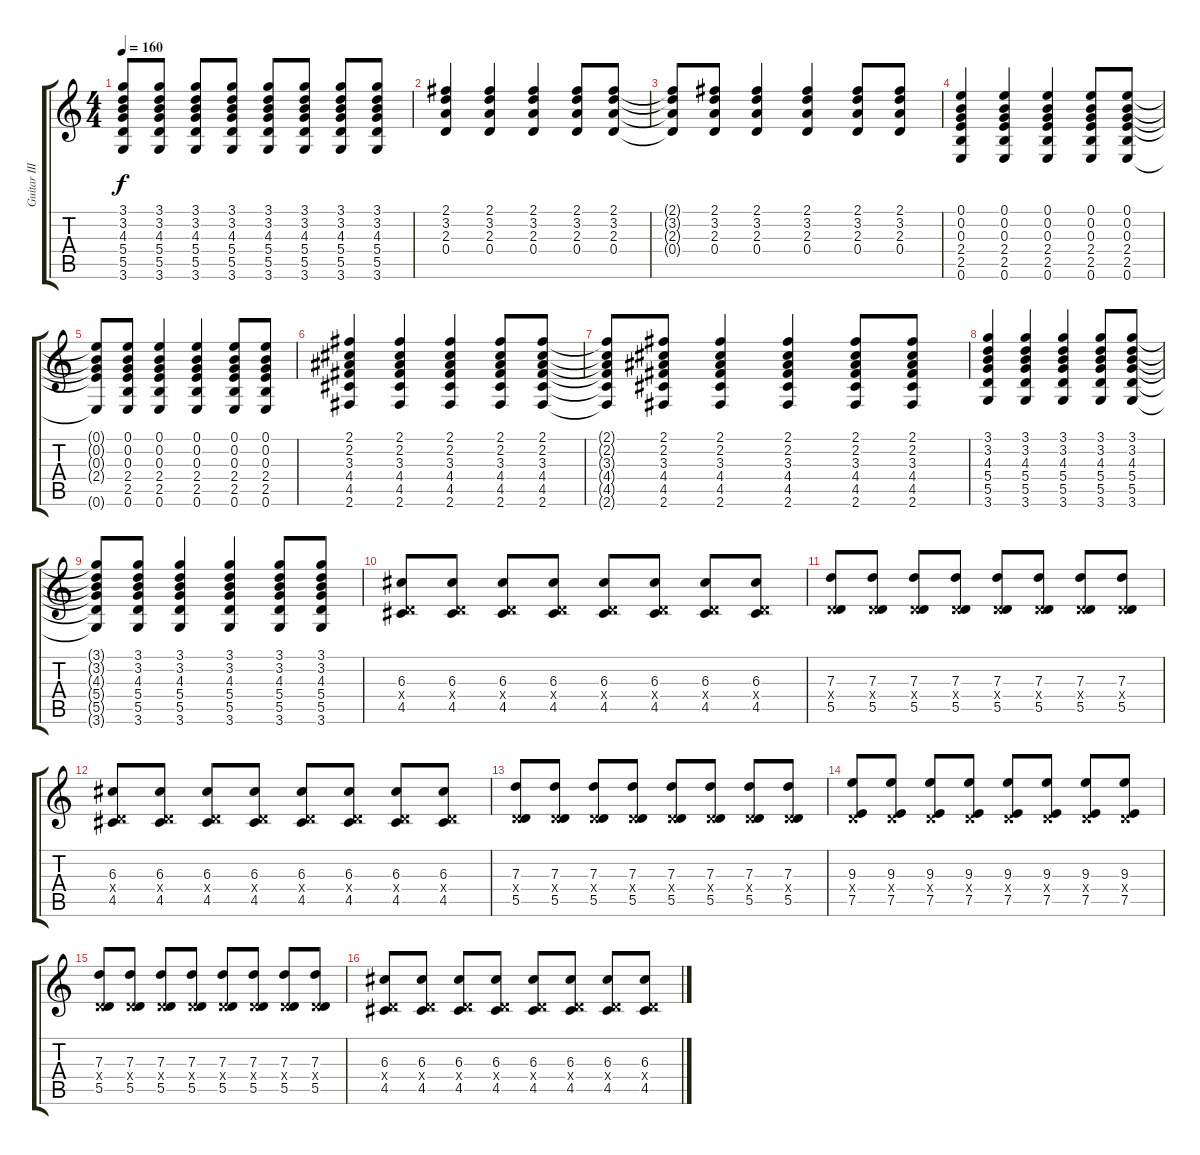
\track ("Guitar III" "Guitar III") {instrument distortionguitar}
\staff {score tabs}
\tuning (E4 B3 G3 D3 A2 E2) {hide}
\ts (4 4)
\tempo 160
\clef g2
\ks c
(3.1 3.2 4.3 5.4 5.5 3.6).8{dy f} (3.1 3.2 4.3 5.4 5.5 3.6).8 (3.1 3.2 4.3 5.4 5.5 3.6).8 (3.1 3.2 4.3 5.4 5.5 3.6).8 (3.1 3.2 4.3 5.4 5.5 3.6).8 (3.1 3.2 4.3 5.4 5.5 3.6).8 (3.1 3.2 4.3 5.4 5.5 3.6).8 (3.1 3.2 4.3 5.4 5.5 3.6).8 |
(2.1 3.2 2.3 0.4).4 (2.1 3.2 2.3 0.4).4 (2.1 3.2 2.3 0.4).4 (2.1 3.2 2.3 0.4).8 (2.1 3.2 2.3 0.4).8 |
(2.1{t} 3.2{t} 2.3{t} 0.4{t}).8 (2.1 3.2 2.3 0.4).8 (2.1 3.2 2.3 0.4).4 (2.1 3.2 2.3 0.4).4 (2.1 3.2 2.3 0.4).8 (2.1 3.2 2.3 0.4).8 |
(0.1 0.2 0.3 2.4 2.5 0.6).4 (0.1 0.2 0.3 2.4 2.5 0.6).4 (0.1 0.2 0.3 2.4 2.5 0.6).4 (0.1 0.2 0.3 2.4 2.5 0.6).8 (0.1 0.2 0.3 2.4 2.5 0.6).8 |
(0.1{t} 0.2{t} 0.3{t} 2.4{t} 0.6{t}).8 (0.1 0.2 0.3 2.4 2.5 0.6).8 (0.1 0.2 0.3 2.4 2.5 0.6).4 (0.1 0.2 0.3 2.4 2.5 0.6).4 (0.1 0.2 0.3 2.4 2.5 0.6).8 (0.1 0.2 0.3 2.4 2.5 0.6).8 |
(2.1 2.2 3.3 4.4 4.5 2.6).4 (2.1 2.2 3.3 4.4 4.5 2.6).4 (2.1 2.2 3.3 4.4 4.5 2.6).4 (2.1 2.2 3.3 4.4 4.5 2.6).8 (2.1 2.2 3.3 4.4 4.5 2.6).8 |
(2.1{t} 2.2{t} 3.3{t} 4.4{t} 4.5{t} 2.6{t}).8 (2.1 2.2 3.3 4.4 4.5 2.6).8 (2.1 2.2 3.3 4.4 4.5 2.6).4 (2.1 2.2 3.3 4.4 4.5 2.6).4 (2.1 2.2 3.3 4.4 4.5 2.6).8 (2.1 2.2 3.3 4.4 4.5 2.6).8 |
(3.1 3.2 4.3 5.4 5.5 3.6).4 (3.1 3.2 4.3 5.4 5.5 3.6).4 (3.1 3.2 4.3 5.4 5.5 3.6).4 (3.1 3.2 4.3 5.4 5.5 3.6).8 (3.1 3.2 4.3 5.4 5.5 3.6).8 |
(3.1{t} 3.2{t} 4.3{t} 5.4{t} 5.5{t} 3.6{t}).8 (3.1 3.2 4.3 5.4 5.5 3.6).8 (3.1 3.2 4.3 5.4 5.5 3.6).4 (3.1 3.2 4.3 5.4 5.5 3.6).4 (3.1 3.2 4.3 5.4 5.5 3.6).8 (3.1 3.2 4.3 5.4 5.5 3.6).8 |
(6.3 0.4{x} 4.5).8 (6.3 0.4{x} 4.5).8 (6.3 0.4{x} 4.5).8 (6.3 0.4{x} 4.5).8 (6.3 0.4{x} 4.5).8 (6.3 0.4{x} 4.5).8 (6.3 0.4{x} 4.5).8 (6.3 0.4{x} 4.5).8 |
(7.3 0.4{x} 5.5).8 (7.3 0.4{x} 5.5).8 (7.3 0.4{x} 5.5).8 (7.3 0.4{x} 5.5).8 (7.3 0.4{x} 5.5).8 (7.3 0.4{x} 5.5).8 (7.3 0.4{x} 5.5).8 (7.3 0.4{x} 5.5).8 |
(6.3 0.4{x} 4.5).8 (6.3 0.4{x} 4.5).8 (6.3 0.4{x} 4.5).8 (6.3 0.4{x} 4.5).8 (6.3 0.4{x} 4.5).8 (6.3 0.4{x} 4.5).8 (6.3 0.4{x} 4.5).8 (6.3 0.4{x} 4.5).8 |
(7.3 0.4{x} 5.5).8 (7.3 0.4{x} 5.5).8 (7.3 0.4{x} 5.5).8 (7.3 0.4{x} 5.5).8 (7.3 0.4{x} 5.5).8 (7.3 0.4{x} 5.5).8 (7.3 0.4{x} 5.5).8 (7.3 0.4{x} 5.5).8 |
(9.3 0.4{x} 7.5).8 (9.3 0.4{x} 7.5).8 (9.3 0.4{x} 7.5).8 (9.3 0.4{x} 7.5).8 (9.3 0.4{x} 7.5).8 (9.3 0.4{x} 7.5).8 (9.3 0.4{x} 7.5).8 (9.3 0.4{x} 7.5).8 |
(7.3 0.4{x} 5.5).8 (7.3 0.4{x} 5.5).8 (7.3 0.4{x} 5.5).8 (7.3 0.4{x} 5.5).8 (7.3 0.4{x} 5.5).8 (7.3 0.4{x} 5.5).8 (7.3 0.4{x} 5.5).8 (7.3 0.4{x} 5.5).8 |
(6.3 0.4{x} 4.5).8 (6.3 0.4{x} 4.5).8 (6.3 0.4{x} 4.5).8 (6.3 0.4{x} 4.5).8 (6.3 0.4{x} 4.5).8 (6.3 0.4{x} 4.5).8 (6.3 0.4{x} 4.5).8 (6.3 0.4{x} 4.5).8
